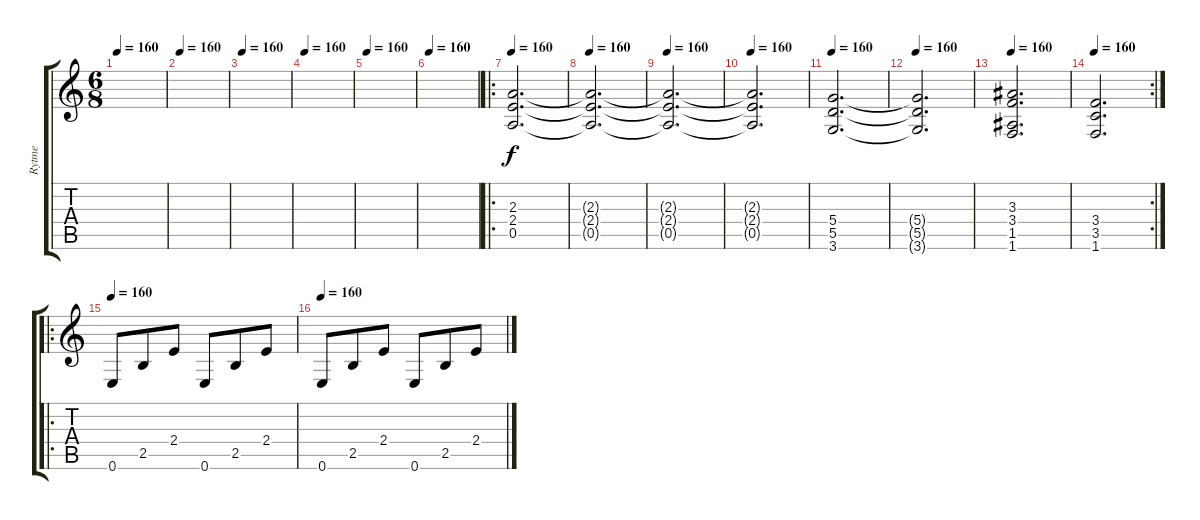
\track ("Rytme" "Rytme") {instrument distortionguitar}
\staff {score tabs}
\tuning (E4 B3 G3 D3 A2 E2) {hide}
\ts (6 8)
\tempo 160
\clef g2
\ks c
|
\tempo 160
|
\tempo 160
|
\tempo 160
|
\tempo 160
|
\tempo 160
|
\ro
\tempo 160
(2.3 2.4 0.5).2{d} |
\tempo 160
(2.3{t} 2.4{t} 0.5{t}).2{d} |
\tempo 160
(2.3{t} 2.4{t} 0.5{t}).2{d} |
\tempo 160
(2.3{t} 2.4{t} 0.5{t}).2{d} |
\tempo 160
(5.4 5.5 3.6).2{d} |
\tempo 160
(5.4{t} 5.5{t} 3.6{t}).2{d} |
\tempo 160
(3.3 3.4 1.5 1.6).2{d} |
\rc 2
\tempo 160
(3.4 3.5 1.6).2{d} |
\ro
\tempo 160
0.6.8 2.5.8 2.4.8 0.6.8 2.5.8 2.4.8 |
\tempo 160
0.6.8 2.5.8 2.4.8 0.6.8 2.5.8 2.4.8
